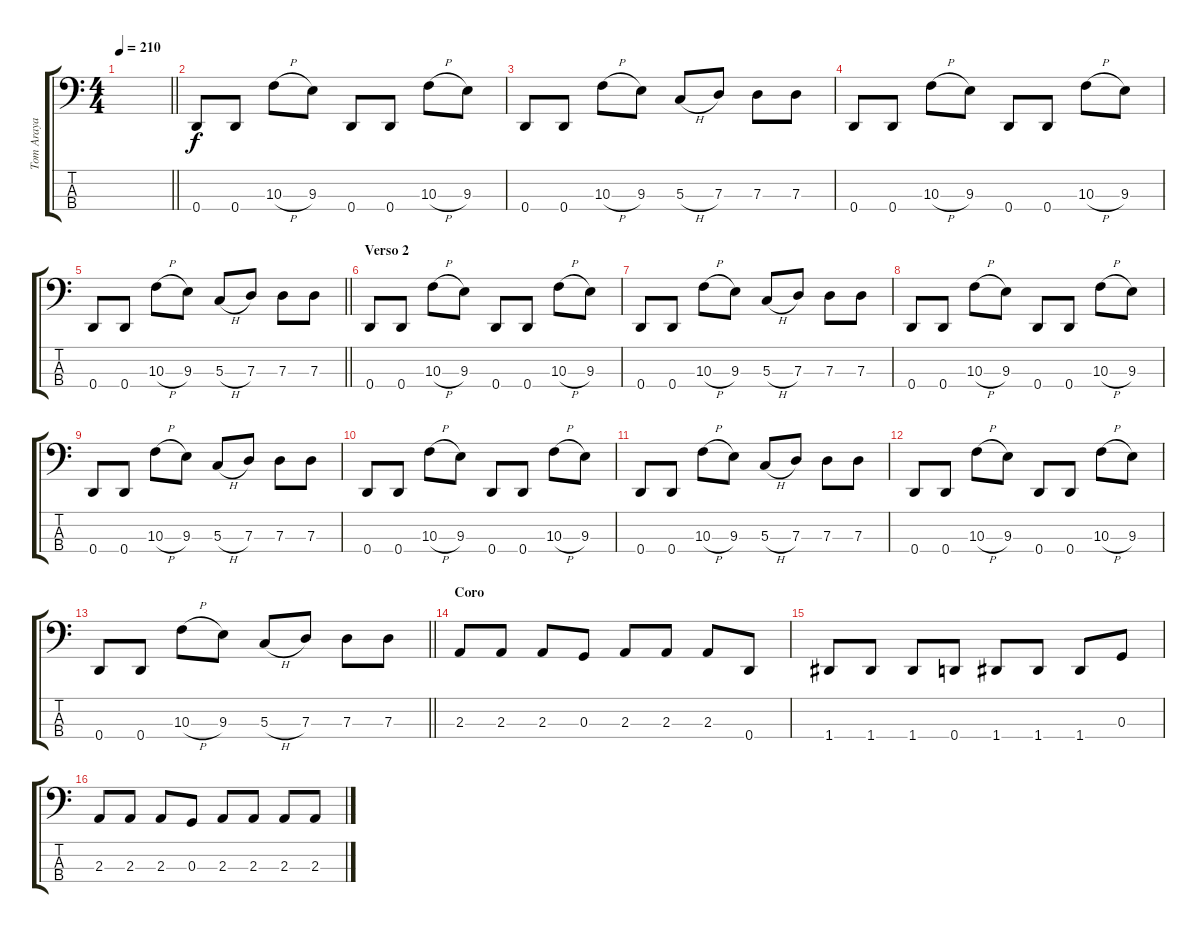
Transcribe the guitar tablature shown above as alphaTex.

\track ("Tom Araya" "Tom Araya") {instrument electricbassfinger}
\staff {score tabs}
\tuning (F2 C2 G1 D1) {hide}
\ts (4 4)
\tempo 210
\clef f4
\barLineRight lightlight
\ks c
|
0.4.8 0.4.8 10.3{h}.8 9.3.8 0.4.8 0.4.8 10.3{h}.8 9.3.8 |
0.4.8 0.4.8 10.3{h}.8 9.3.8 5.3{h}.8 7.3.8 7.3.8 7.3.8 |
0.4.8 0.4.8 10.3{h}.8 9.3.8 0.4.8 0.4.8 10.3{h}.8 9.3.8 |
\barLineRight lightlight
0.4.8 0.4.8 10.3{h}.8 9.3.8 5.3{h}.8 7.3.8 7.3.8 7.3.8 |
\section ("" "Verso 2")
0.4.8 0.4.8 10.3{h}.8 9.3.8 0.4.8 0.4.8 10.3{h}.8 9.3.8 |
0.4.8 0.4.8 10.3{h}.8 9.3.8 5.3{h}.8 7.3.8 7.3.8 7.3.8 |
0.4.8 0.4.8 10.3{h}.8 9.3.8 0.4.8 0.4.8 10.3{h}.8 9.3.8 |
0.4.8 0.4.8 10.3{h}.8 9.3.8 5.3{h}.8 7.3.8 7.3.8 7.3.8 |
0.4.8 0.4.8 10.3{h}.8 9.3.8 0.4.8 0.4.8 10.3{h}.8 9.3.8 |
0.4.8 0.4.8 10.3{h}.8 9.3.8 5.3{h}.8 7.3.8 7.3.8 7.3.8 |
0.4.8 0.4.8 10.3{h}.8 9.3.8 0.4.8 0.4.8 10.3{h}.8 9.3.8 |
\barLineRight lightlight
0.4.8 0.4.8 10.3{h}.8 9.3.8 5.3{h}.8 7.3.8 7.3.8 7.3.8 |
\section ("" "Coro")
2.3.8 2.3.8 2.3.8 0.3.8 2.3.8 2.3.8 2.3.8 0.4.8 |
1.4.8 1.4.8 1.4.8 0.4.8 1.4.8 1.4.8 1.4.8 0.3.8 |
2.3.8 2.3.8 2.3.8 0.3.8 2.3.8 2.3.8 2.3.8 2.3.8
